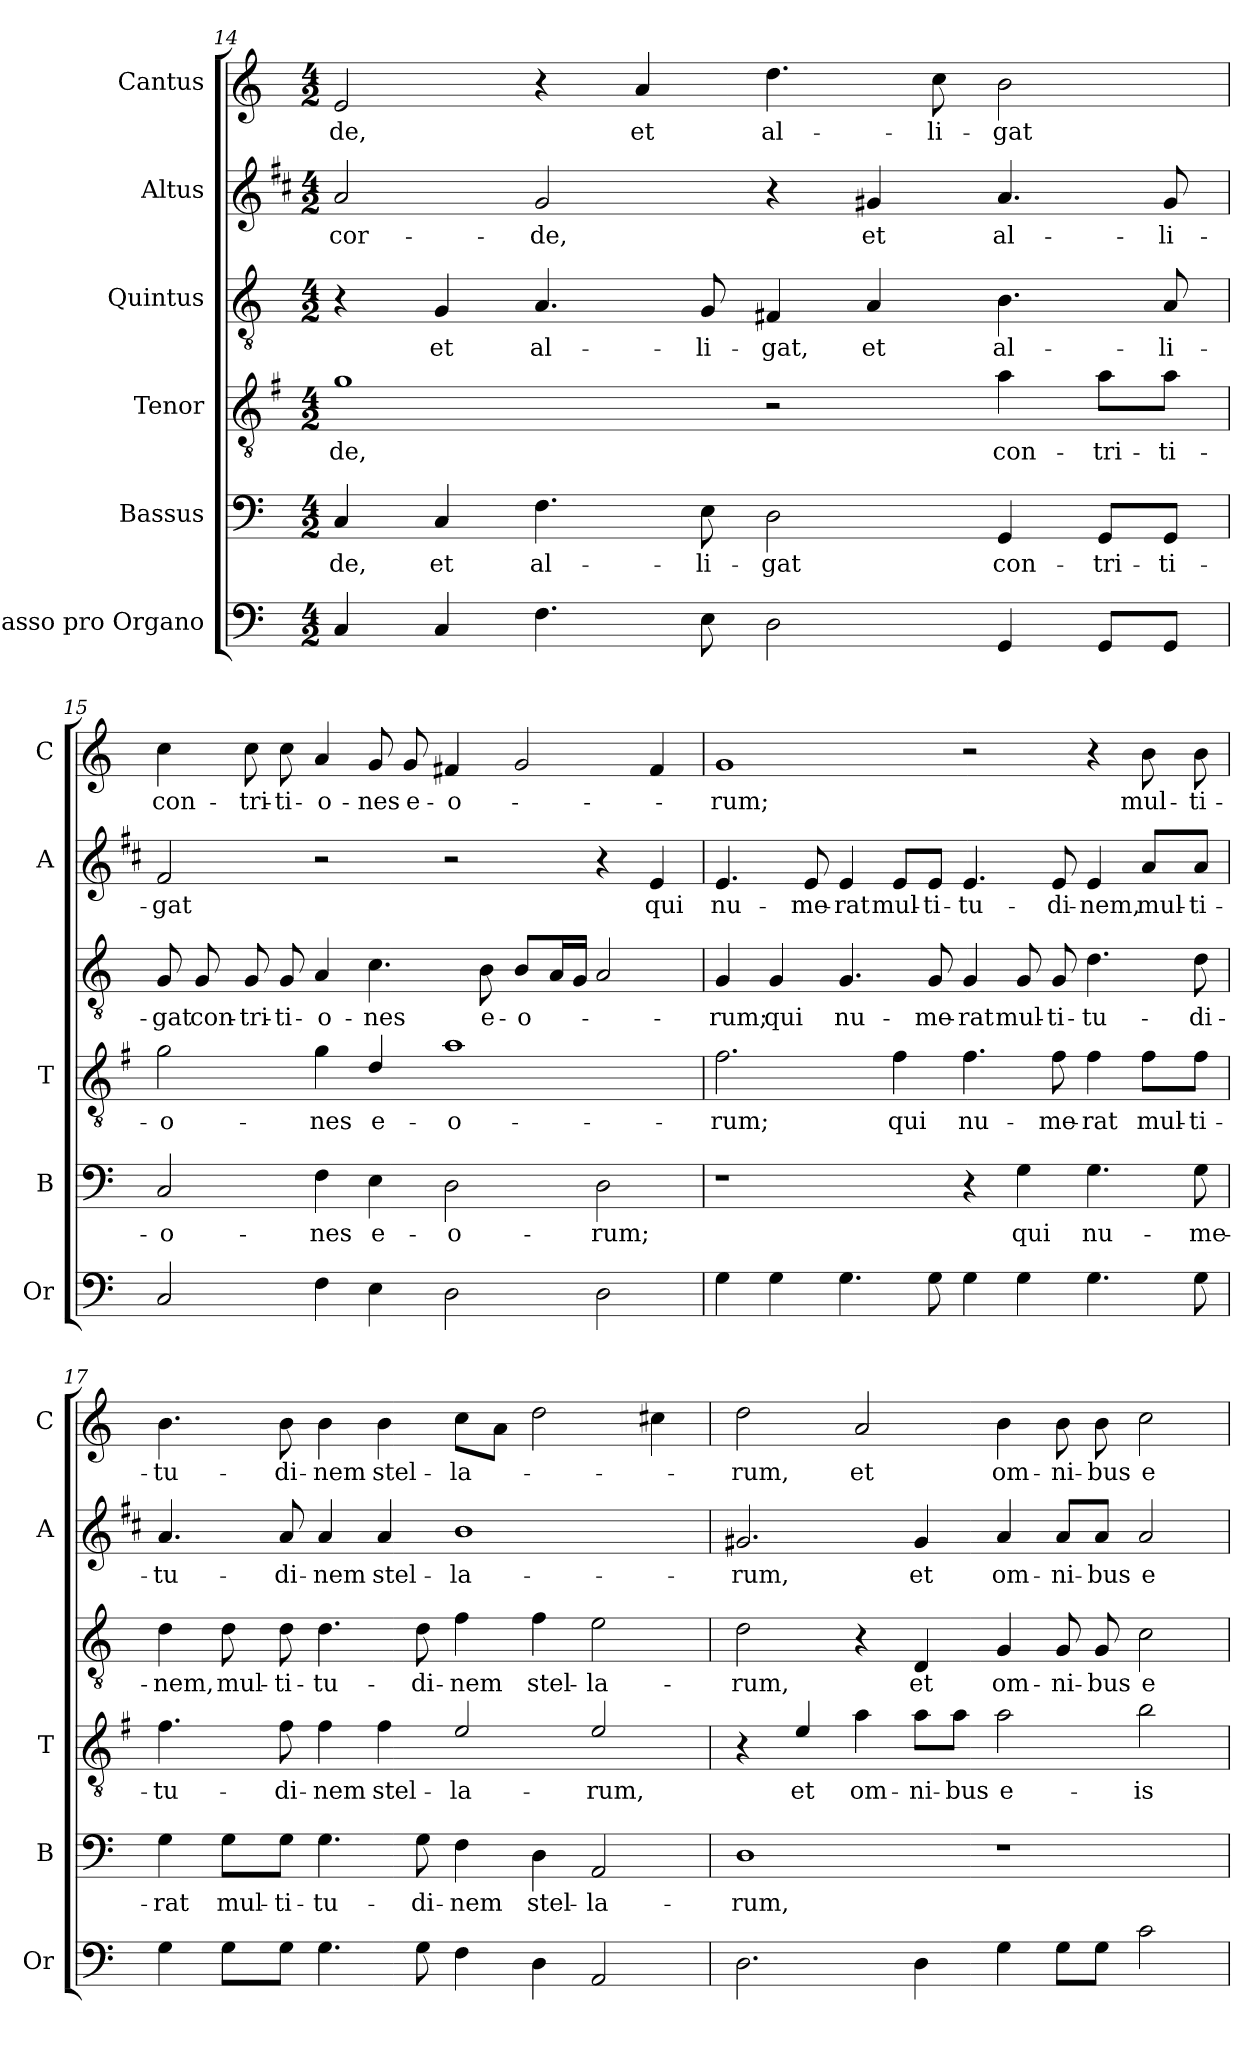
**kern	**kern	**text	**kern	**text	**kern	**text	**kern	**text	**kern	**text
*part6	*part5	*part5	*part4	*part4	*part3	*part3	*part2	*part2	*part1	*part1
*staff6	*staff5	*staff5	*staff4	*staff4	*staff3	*staff3	*staff2	*staff2	*staff1	*staff1
*I"Basso pro Organo	*I"Bassus	*	*I"Tenor	*	*I"Quintus	*	*I"Altus	*	*I"Cantus	*
*I'Or	*I'B	*	*I'T	*	*	*	*I'A	*	*I'C	*
*clefF4	*clefF4	*	*clefGv2	*	*clefGv2	*	*clefG2	*	*clefG2	*
*	*	*	*ITrd4c7	*	*	*	*ITrd1c2	*	*	*
*k[]	*k[]	*	*k[]	*	*k[]	*	*k[]	*	*k[]	*
*C:	*C:	*	*C:	*	*C:	*	*C:	*	*C:	*
*M4/2	*M4/2	*	*M4/2	*	*M4/2	*	*M4/2	*	*M4/2	*
=14	=14	=14	=14	=14	=14	=14	=14	=14	=14	=14
!	!	!LO:LY:b	!	!LO:LY:b	!	!	!	!LO:LY:b	!	!LO:LY:b
4C/	4C/	-de,	1c	-de,	4r	.	2g/	cor-	2e/	-de,
!	!	!LO:LY:b	!	!	!	!LO:LY:b	!	!	!	!
4C/	4C/	et	.	.	4G/	et	.	.	.	.
!	!	!LO:LY:b	!	!	!	!LO:LY:b	!	!LO:LY:b	!	!
4.F\	4.F\	al-	.	.	4.A/	al-	2f/	-de,	4r	.
!	!	!	!	!	!	!	!	!	!	!LO:LY:b
.	.	.	.	.	.	.	.	.	4a/	et
!	!	!LO:LY:b	!	!	!	!LO:LY:b	!	!	!	!
8E\	8E\	-li-	.	.	8G/	-li-	.	.	.	.
!	!	!LO:LY:b	!	!	!	!LO:LY:b	!	!	!	!LO:LY:b
2D\	2D\	-gat	2r	.	4F#X/	-gat,	4r	.	4.dd\	al-
!	!	!	!	!	!	!LO:LY:b	!	!LO:LY:b	!	!
.	.	.	.	.	4A/	et	4f#X/	et	.	.
!	!	!	!	!	!	!	!	!	!	!LO:LY:b
.	.	.	.	.	.	.	.	.	8cc\	-li-
!	!	!LO:LY:b	!	!LO:LY:b	!	!LO:LY:b	!	!LO:LY:b	!	!LO:LY:b
4GG/	4GG/	con-	4d\	con-	4.B\	al-	4.g/	al-	2b\	-gat
!	!	!LO:LY:b	!	!LO:LY:b	!	!	!	!	!	!
8GG/L	8GG/L	-tri-	8d\L	-tri-	.	.	.	.	.	.
!	!	!LO:LY:b	!	!LO:LY:b	!	!LO:LY:b	!	!LO:LY:b	!	!
8GG/J	8GG/J	-ti-	8d\J	-ti-	8A/	-li-	8f#/	-li-	.	.
=15	=15	=15	=15	=15	=15	=15	=15	=15	=15	=15
!	!	!LO:LY:b	!	!LO:LY:b	!	!LO:LY:b	!	!LO:LY:b	!	!LO:LY:b
2C/	2C/	-o-	2c\	-o-	8G/	-gat	2e/	-gat	4cc\	con-
!	!	!	!	!	!	!LO:LY:b	!	!	!	!
.	.	.	.	.	8G/	con-	.	.	.	.
!	!	!	!	!	!	!LO:LY:b	!	!	!	!LO:LY:b
.	.	.	.	.	8G/	-tri-	.	.	8cc\	-tri-
!	!	!	!	!	!	!LO:LY:b	!	!	!	!LO:LY:b
.	.	.	.	.	8G/	-ti-	.	.	8cc\	-ti-
!	!	!LO:LY:b	!	!LO:LY:b	!	!LO:LY:b	!	!	!	!LO:LY:b
4F\	4F\	-nes	4c\	-nes	4A/	-o-	2r	.	4a/	-o-
!	!	!LO:LY:b	!	!LO:LY:b	!	!LO:LY:b	!	!	!	!LO:LY:b
4E\	4E\	e-	4G/	e-	4.c\	-nes	.	.	8g/	-nes
!	!	!	!	!	!	!	!	!	!	!LO:LY:b
.	.	.	.	.	.	.	.	.	8g/	e-
!	!	!LO:LY:b	!	!LO:LY:b	!	!	!	!	!	!LO:LY:b
2D\	2D\	-o-	1d	-o-	.	.	2r	.	4f#X/	-o-
!	!	!	!	!	!	!LO:LY:b	!	!	!	!
.	.	.	.	.	8B\	e-	.	.	.	.
!	!	!	!	!	!	!LO:LY:b	!	!	!	!
.	.	.	.	.	8B/L	-o-	.	.	2g/	.
.	.	.	.	.	16A/L	.	.	.	.	.
.	.	.	.	.	16G/JJ	.	.	.	.	.
!	!	!LO:LY:b	!	!	!	!	!	!	!	!
2D\	2D\	-rum;	.	.	2A/	.	4r	.	.	.
!	!	!	!	!	!	!	!	!LO:LY:b	!	!
.	.	.	.	.	.	.	4d/	qui	4f#/	.
!!LO:LB:g=z
=16	=16	=16	=16	=16	=16	=16	=16	=16	=16	=16
!	!	!	!	!LO:LY:b	!	!LO:LY:b	!	!LO:LY:b	!	!LO:LY:b
4G\	1r	.	2.B\	-rum;	4G/	-rum;	4.d/	nu-	1g	-rum;
!	!	!	!	!	!	!LO:LY:b	!	!	!	!
4G\	.	.	.	.	4G/	qui	.	.	.	.
!	!	!	!	!	!	!	!	!LO:LY:b	!	!
.	.	.	.	.	.	.	8d/	-me-	.	.
!	!	!	!	!	!	!LO:LY:b	!	!LO:LY:b	!	!
4.G\	.	.	.	.	4.G/	nu-	4d/	-rat	.	.
!	!	!	!	!LO:LY:b	!	!	!	!LO:LY:b	!	!
.	.	.	4B\	qui	.	.	8d/L	mul-	.	.
!	!	!	!	!	!	!LO:LY:b	!	!LO:LY:b	!	!
8G\	.	.	.	.	8G/	-me-	8d/J	-ti-	.	.
!	!	!	!	!LO:LY:b	!	!LO:LY:b	!	!LO:LY:b	!	!
4G\	4r	.	4.B\	nu-	4G/	-rat	4.d/	-tu-	2r	.
!	!	!LO:LY:b	!	!	!	!LO:LY:b	!	!	!	!
4G\	4G\	qui	.	.	8G/	mul-	.	.	.	.
!	!	!	!	!LO:LY:b	!	!LO:LY:b	!	!LO:LY:b	!	!
.	.	.	8B\	-me-	8G/	-ti-	8d/	-di-	.	.
!	!	!LO:LY:b	!	!LO:LY:b	!	!LO:LY:b	!	!LO:LY:b	!	!
4.G\	4.G\	nu-	4B\	-rat	4.d\	-tu-	4d/	-nem,	4r	.
!	!	!	!	!LO:LY:b	!	!	!	!LO:LY:b	!	!LO:LY:b
.	.	.	8B\L	mul-	.	.	8g/L	mul-	8b\	mul-
!	!	!LO:LY:b	!	!LO:LY:b	!	!LO:LY:b	!	!LO:LY:b	!	!LO:LY:b
8G\	8G\	-me-	8B\J	-ti-	8d\	-di-	8g/J	-ti-	8b\	-ti-
=17	=17	=17	=17	=17	=17	=17	=17	=17	=17	=17
!	!	!LO:LY:b	!	!LO:LY:b	!	!LO:LY:b	!	!LO:LY:b	!	!LO:LY:b
4G\	4G\	-rat	4.B\	-tu-	4d\	-nem,	4.g/	-tu-	4.b\	-tu-
!	!	!LO:LY:b	!	!	!	!LO:LY:b	!	!	!	!
8G\L	8G\L	mul-	.	.	8d\	mul-	.	.	.	.
!	!	!LO:LY:b	!	!LO:LY:b	!	!LO:LY:b	!	!LO:LY:b	!	!LO:LY:b
8G\J	8G\J	-ti-	8B\	-di-	8d\	-ti-	8g/	-di-	8b\	-di-
!	!	!LO:LY:b	!	!LO:LY:b	!	!LO:LY:b	!	!LO:LY:b	!	!LO:LY:b
4.G\	4.G\	-tu-	4B\	-nem	4.d\	-tu-	4g/	-nem	4b\	-nem
!	!	!	!	!LO:LY:b	!	!	!	!LO:LY:b	!	!LO:LY:b
.	.	.	4B\	stel-	.	.	4g/	stel-	4b\	stel-
!	!	!LO:LY:b	!	!	!	!LO:LY:b	!	!	!	!
8G\	8G\	-di-	.	.	8d\	-di-	.	.	.	.
!	!	!LO:LY:b	!	!LO:LY:b	!	!LO:LY:b	!	!LO:LY:b	!	!LO:LY:b
4F\	4F\	-nem	2A/	-la-	4f\	-nem	1a	-la-	8cc\L	-la-
.	.	.	.	.	.	.	.	.	8a\J	.
!	!	!LO:LY:b	!	!	!	!LO:LY:b	!	!	!	!
4D\	4D\	stel-	.	.	4f\	stel-	.	.	2dd\	.
!	!	!LO:LY:b	!	!LO:LY:b	!	!LO:LY:b	!	!	!	!
2AA/	2AA/	-la-	2A/	-rum,	2e\	-la-	.	.	.	.
.	.	.	.	.	.	.	.	.	4cc#X\	.
=18	=18	=18	=18	=18	=18	=18	=18	=18	=18	=18
!	!	!LO:LY:b	!	!	!	!LO:LY:b	!	!LO:LY:b	!	!LO:LY:b
2.D\	1D	-rum,	4r	.	2d\	-rum,	2.f#X/	-rum,	2dd\	-rum,
!	!	!	!	!LO:LY:b	!	!	!	!	!	!
.	.	.	4A/	et	.	.	.	.	.	.
!	!	!	!	!LO:LY:b	!	!	!	!	!	!LO:LY:b
.	.	.	4d\	om-	4r	.	.	.	2a/	et
!	!	!	!	!LO:LY:b	!	!LO:LY:b	!	!LO:LY:b	!	!
4D\	.	.	8d\L	-ni-	4D/	et	4f#/	et	.	.
!	!	!	!	!LO:LY:b	!	!	!	!	!	!
.	.	.	8d\J	-bus	.	.	.	.	.	.
!	!	!	!	!LO:LY:b	!	!LO:LY:b	!	!LO:LY:b	!	!LO:LY:b
4G\	1r	.	2d\	e-	4G/	om-	4g/	om-	4b\	om-
!	!	!	!	!	!	!LO:LY:b	!	!LO:LY:b	!	!LO:LY:b
8G\L	.	.	.	.	8G/	-ni-	8g/L	-ni-	8b\	-ni-
!	!	!	!	!	!	!LO:LY:b	!	!LO:LY:b	!	!LO:LY:b
8G\J	.	.	.	.	8G/	-bus	8g/J	-bus	8b\	-bus
!	!	!	!	!LO:LY:b	!	!LO:LY:b	!	!LO:LY:b	!	!LO:LY:b
2c\	.	.	2e\	-is	2c\	e-	2g/	e-	2cc\	e-
=	=	=	=	=	=	=	=	=	=	=
*-	*-	*-	*-	*-	*-	*-	*-	*-	*-	*-
